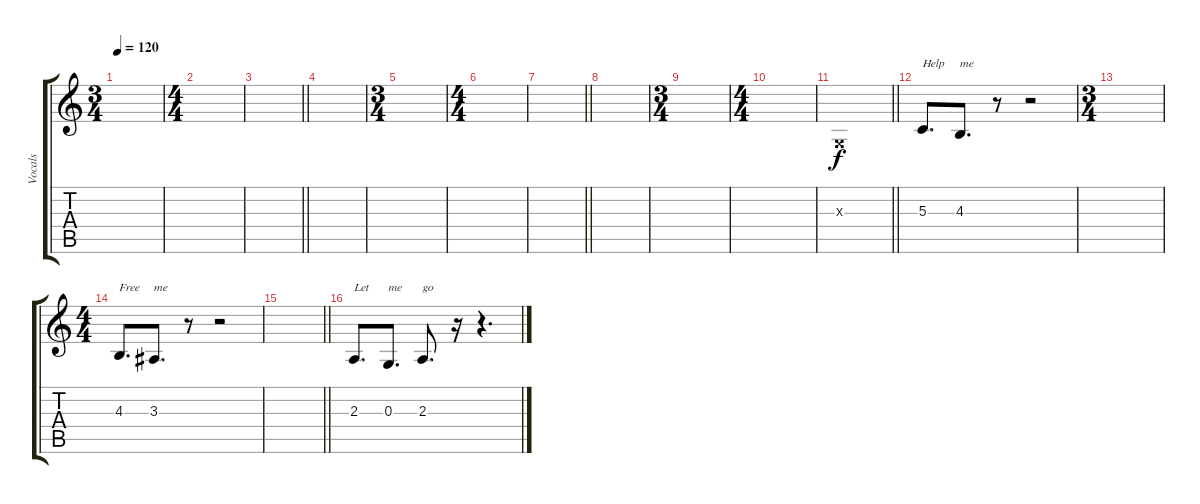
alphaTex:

\track ("Vocals" "Vocals") {instrument oboe}
\staff {score tabs}
\tuning (E4 B3 G3 D3 A2 D2) {hide}
\ts (3 4)
\tempo 120
\clef g2
\ks c
|
\ts (4 4)
|
\barLineRight lightlight
|
|
\ts (3 4)
|
\ts (4 4)
|
\barLineRight lightlight
|
\section ("" "")
|
\ts (3 4)
|
\ts (4 4)
|
\barLineRight lightlight
0.3{x}.1{volume 15} |
5.3.8{d txt "Help"} 4.3.8{d txt "me"} r.8 r.2 |
\ts (3 4)
|
\ts (4 4)
4.3.8{d txt "Free"} 3.3.8{d txt "me"} r.8 r.2 |
\barLineRight lightlight
|
2.3.8{d txt "Let"} 0.3.8{d txt "me"} 2.3.8{d txt "go"} r.16 r.4{d}
